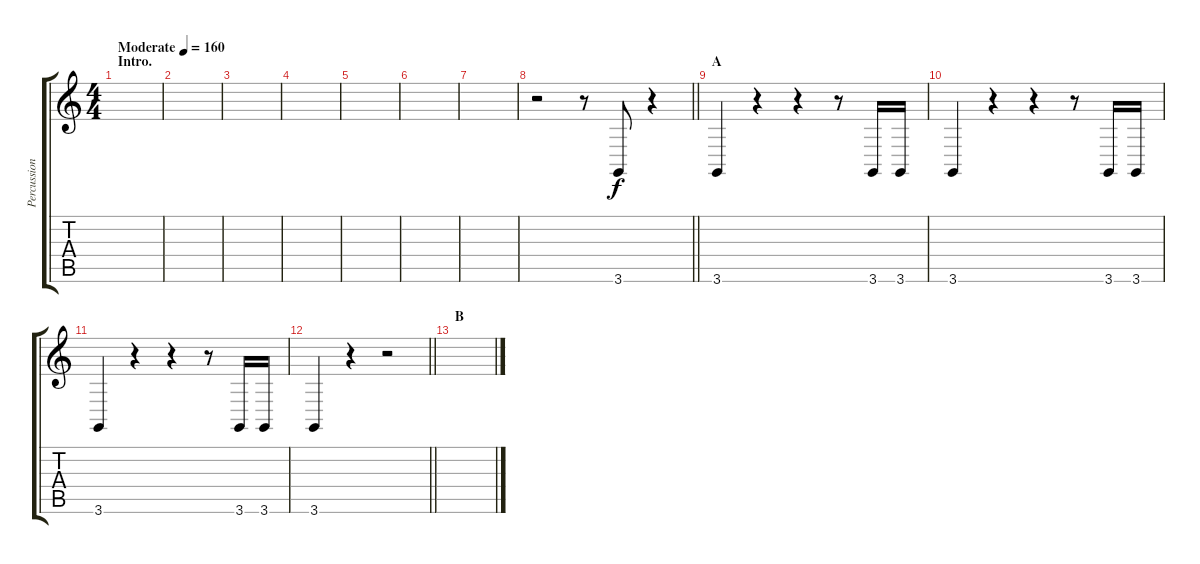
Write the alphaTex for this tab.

\track ("Percussion B (Tainaka Ritsu)" "Percussion") {instrument timpani}
\staff {score tabs}
\tuning (E4 B3 G3 D3 A2 E2) {hide}
\ts (4 4)
\section ("" "Intro.")
\tempo (160 "Moderate")
\clef g2
\ks c
|
|
|
|
|
|
|
\barLineRight lightlight
r.2 r.8 3.6.8 r.4 |
\section ("" "A")
3.6.4 r.4 r.4 r.8 3.6.16 3.6.16 |
3.6.4 r.4 r.4 r.8 3.6.16 3.6.16 |
3.6.4 r.4 r.4 r.8 3.6.16 3.6.16 |
\barLineRight lightlight
3.6.4 r.4 r.2 |
\section ("" "B")
